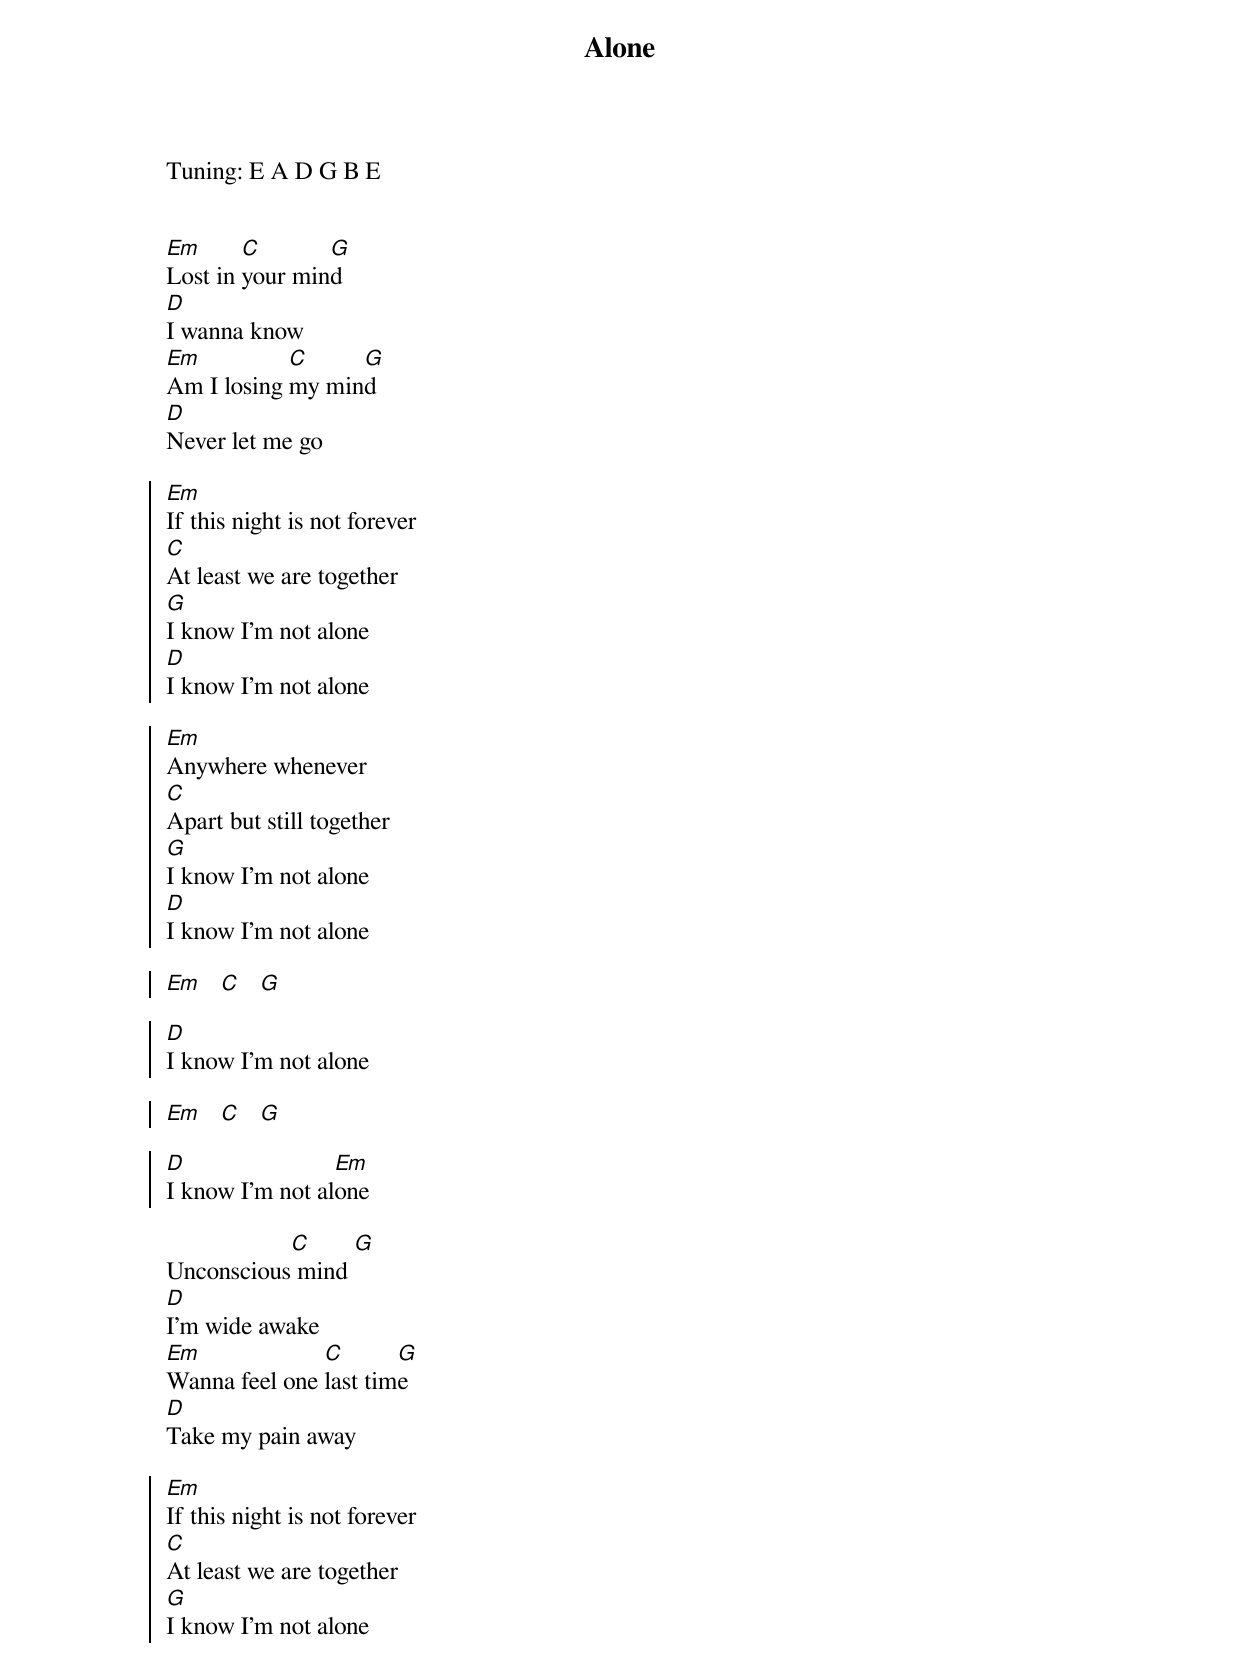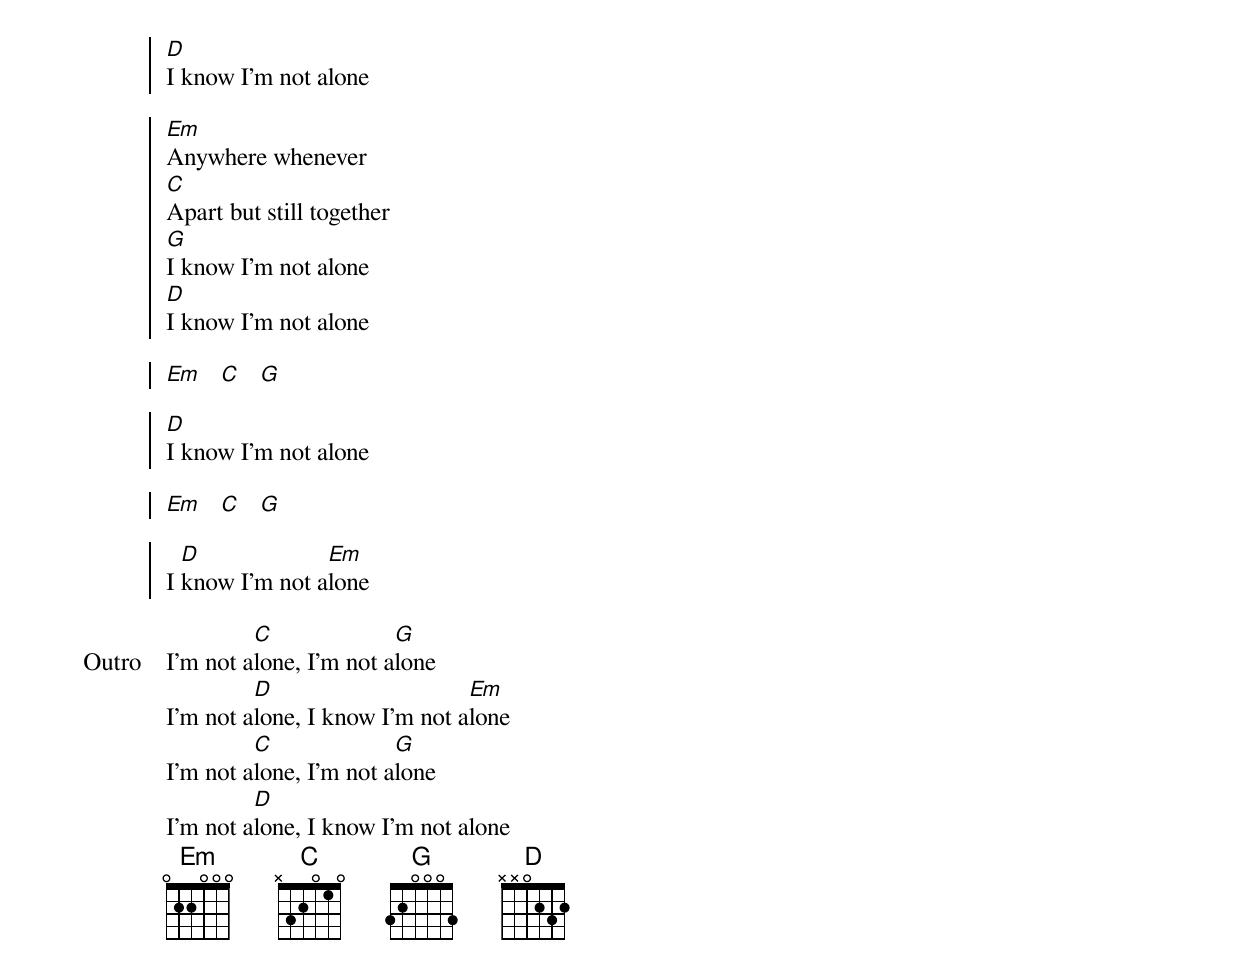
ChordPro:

{title: Alone}
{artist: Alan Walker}

Tuning: E A D G B E


{start_of_verse}
[Em]Lost in [C]your min[G]d
[D]I wanna know
[Em]Am I losing [C]my min[G]d
[D]Never let me go
{end_of_verse}

{start_of_chorus}
[Em]If this night is not forever
[C]At least we are together
[G]I know I'm not alone
[D]I know I'm not alone

[Em]Anywhere whenever
[C]Apart but still together
[G]I know I'm not alone
[D]I know I'm not alone

[Em]   [C]   [G]

[D]I know I'm not alone

[Em]   [C]   [G]

[D]I know I'm not al[Em]one
{end_of_chorus}

{start_of_verse}
Unconscious[C] mind [G]
[D]I'm wide awake
[Em]Wanna feel one [C]last tim[G]e
[D]Take my pain away
{end_of_verse}

{start_of_chorus}
[Em]If this night is not forever
[C]At least we are together
[G]I know I'm not alone
[D]I know I'm not alone

[Em]Anywhere whenever
[C]Apart but still together
[G]I know I'm not alone
[D]I know I'm not alone

[Em]   [C]   [G]

[D]I know I'm not alone

[Em]   [C]   [G]

I [D]know I'm not a[Em]lone
{end_of_chorus}

{start_of_bridge: Outro}
I'm not a[C]lone, I'm not a[G]lone
I'm not a[D]lone, I know I'm not a[Em]lone
I'm not a[C]lone, I'm not a[G]lone
I'm not a[D]lone, I know I'm not alone
{end_of_bridge}
